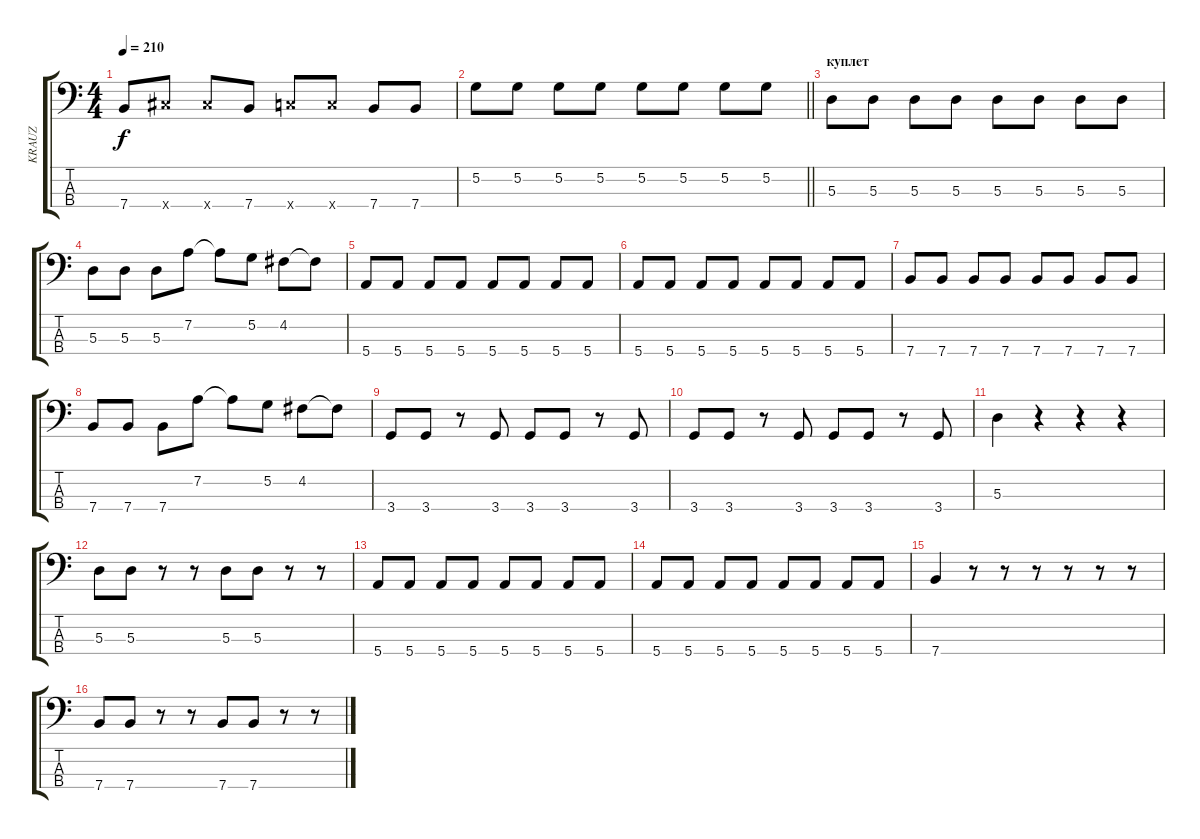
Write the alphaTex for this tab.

\track ("KRAUZ" "KRAUZ") {instrument slapbass1}
\staff {score tabs}
\tuning (G2 D2 A1 E1) {hide}
\ts (4 4)
\tempo 210
\clef f4
\ks c
7.4.8{dy f} 9.4{x}.8 9.4{x}.8 7.4.8 8.4{x}.8 8.4{x}.8 7.4.8 7.4.8 |
\barLineRight lightlight
5.2.8 5.2.8 5.2.8 5.2.8 5.2.8 5.2.8 5.2.8 5.2.8 |
\section ("" "куплет")
5.3.8 5.3.8 5.3.8 5.3.8 5.3.8 5.3.8 5.3.8 5.3.8 |
5.3.8 5.3.8 5.3.8 7.2.8 7.2{t}.8 5.2.8 4.2.8 4.2{t}.8 |
5.4.8 5.4.8 5.4.8 5.4.8 5.4.8 5.4.8 5.4.8 5.4.8 |
5.4.8 5.4.8 5.4.8 5.4.8 5.4.8 5.4.8 5.4.8 5.4.8 |
7.4.8 7.4.8 7.4.8 7.4.8 7.4.8 7.4.8 7.4.8 7.4.8 |
7.4.8 7.4.8 7.4.8 7.2.8 7.2{t}.8 5.2.8 4.2.8 4.2{t}.8 |
3.4.8 3.4.8 r.8 3.4.8 3.4.8 3.4.8 r.8 3.4.8 |
3.4.8 3.4.8 r.8 3.4.8 3.4.8 3.4.8 r.8 3.4.8 |
5.3.4 r.4 r.4 r.4 |
5.3.8 5.3.8 r.8 r.8 5.3.8 5.3.8 r.8 r.8 |
5.4.8 5.4.8 5.4.8 5.4.8 5.4.8 5.4.8 5.4.8 5.4.8 |
5.4.8 5.4.8 5.4.8 5.4.8 5.4.8 5.4.8 5.4.8 5.4.8 |
7.4.4 r.8 r.8 r.8 r.8 r.8 r.8 |
7.4.8 7.4.8 r.8 r.8 7.4.8 7.4.8 r.8 r.8
